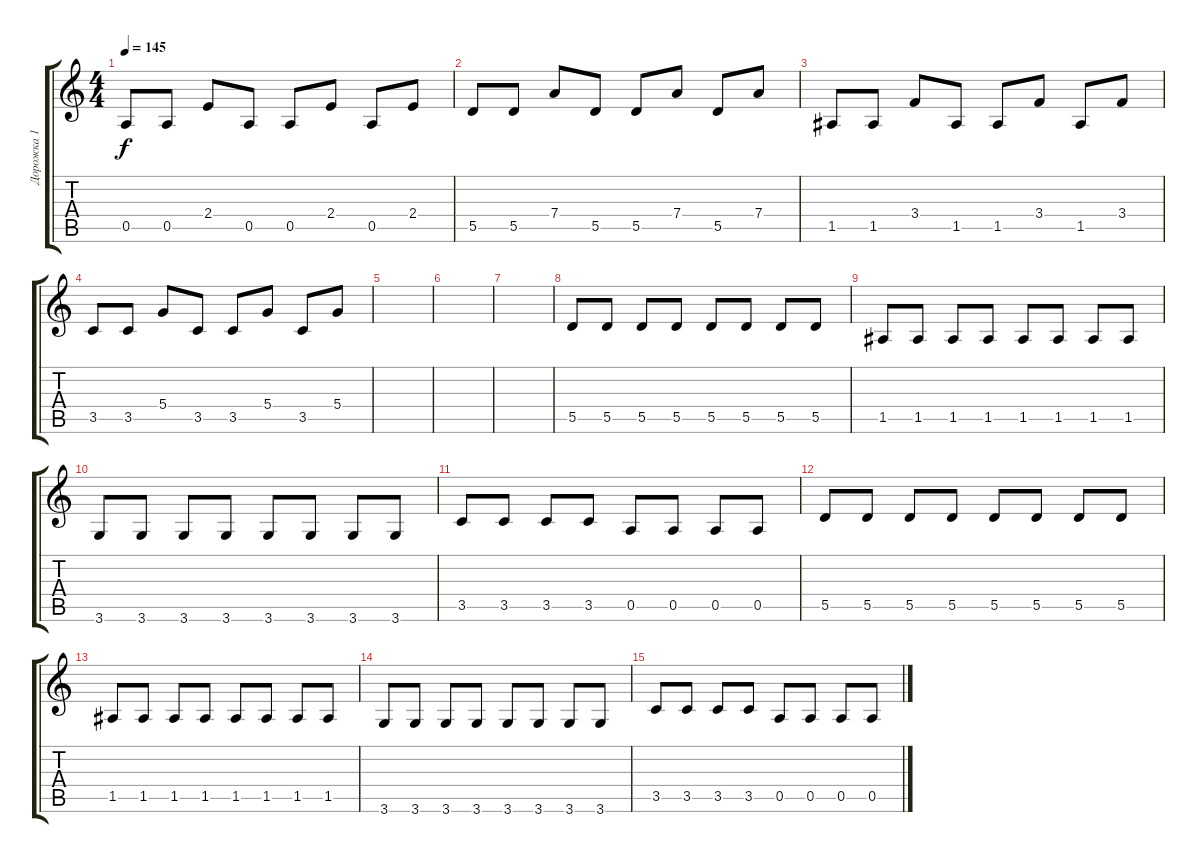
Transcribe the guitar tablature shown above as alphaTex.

\track ("Дорожка 1" "Дорожка 1") {instrument electricguitarjazz}
\staff {score tabs}
\tuning (E4 B3 G3 D3 A2 E2) {hide}
\ts (4 4)
\tempo 145
\clef g2
\ks c
0.5.8{dy f} 0.5.8 2.4.8 0.5.8 0.5.8 2.4.8 0.5.8 2.4.8 |
5.5.8 5.5.8 7.4.8 5.5.8 5.5.8 7.4.8 5.5.8 7.4.8 |
1.5.8 1.5.8 3.4.8 1.5.8 1.5.8 3.4.8 1.5.8 3.4.8 |
3.5.8 3.5.8 5.4.8 3.5.8 3.5.8 5.4.8 3.5.8 5.4.8 |
|
|
|
5.5.8 5.5.8 5.5.8 5.5.8 5.5.8 5.5.8 5.5.8 5.5.8 |
1.5.8 1.5.8 1.5.8 1.5.8 1.5.8 1.5.8 1.5.8 1.5.8 |
3.6.8 3.6.8 3.6.8 3.6.8 3.6.8 3.6.8 3.6.8 3.6.8 |
3.5.8 3.5.8 3.5.8 3.5.8 0.5.8 0.5.8 0.5.8 0.5.8 |
5.5.8 5.5.8 5.5.8 5.5.8 5.5.8 5.5.8 5.5.8 5.5.8 |
1.5.8 1.5.8 1.5.8 1.5.8 1.5.8 1.5.8 1.5.8 1.5.8 |
3.6.8 3.6.8 3.6.8 3.6.8 3.6.8 3.6.8 3.6.8 3.6.8 |
3.5.8 3.5.8 3.5.8 3.5.8 0.5.8 0.5.8 0.5.8 0.5.8
